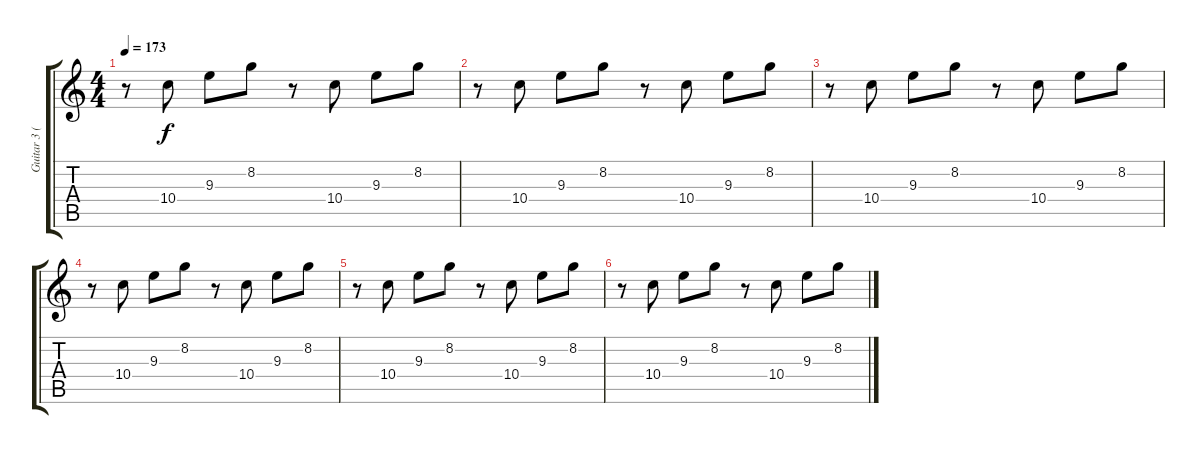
\track ("Guitar 3 (Clean)" "Guitar 3 (") {instrument electricguitarclean}
\staff {score tabs}
\tuning (E4 B3 G3 D3 A2 D2) {hide}
\ts (4 4)
\tempo 173
\clef g2
\ks c
r.8{dy f} 10.4.8 9.3.8 8.2.8 r.8 10.4.8 9.3.8 8.2.8 |
r.8 10.4.8 9.3.8 8.2.8 r.8 10.4.8 9.3.8 8.2.8 |
r.8 10.4.8 9.3.8 8.2.8 r.8 10.4.8 9.3.8 8.2.8 |
r.8 10.4.8 9.3.8 8.2.8 r.8 10.4.8 9.3.8 8.2.8 |
r.8 10.4.8 9.3.8 8.2.8 r.8 10.4.8 9.3.8 8.2.8 |
r.8 10.4.8 9.3.8 8.2.8 r.8 10.4.8 9.3.8 8.2.8
